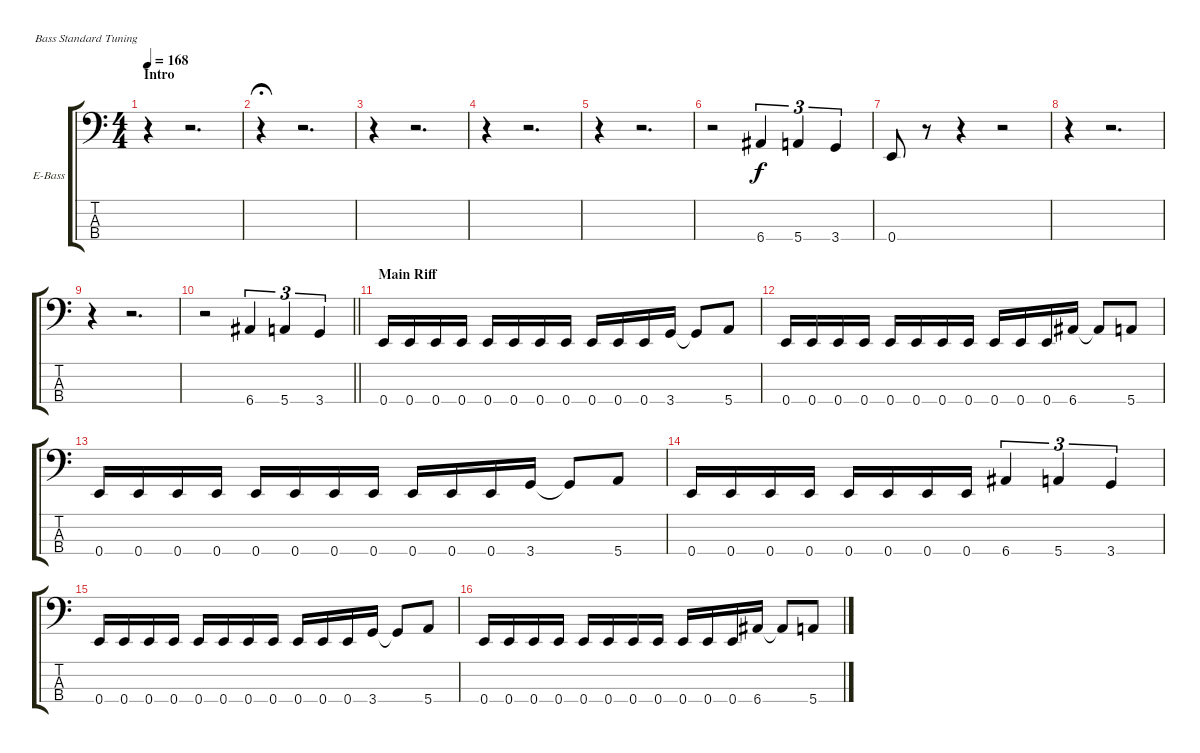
\bracketExtendMode groupsimilarinstruments
\firstSystemTrackNameOrientation horizontal
\otherSystemsTrackNameOrientation horizontal
\track ("Bass" "E-Bass") {instrument electricbasspick}
\staff {score tabs}
\tuning (G2 D2 A1 E1)
\ts (4 4)
\beaming (8 2 2 2 2)
\section ("" "Intro")
\tempo 168
\clef f4
\ks c
r.4{dy f instrument electricbasspick} r.2{d} |
r.4{fermata (medium 0.5)} r.2{d} |
r.4 r.2{d} |
r.4 r.2{d} |
r.4 r.2{d} |
r.2 6.4.4{tu (3 2)} 5.4.4{tu (3 2)} 3.4.4{tu (3 2)} |
0.4.8 r.8 r.4 r.2 |
r.4 r.2{d} |
r.4 r.2{d} |
\barLineRight lightlight
r.2 6.4.4{tu (3 2)} 5.4.4{tu (3 2)} 3.4.4{tu (3 2)} |
\section ("" "Main Riff")
0.4.16 0.4.16 0.4.16 0.4.16 0.4.16 0.4.16 0.4.16 0.4.16 0.4.16 0.4.16 0.4.16 3.4.16 3.4{t}.8 5.4.8 |
0.4.16 0.4.16 0.4.16 0.4.16 0.4.16 0.4.16 0.4.16 0.4.16 0.4.16 0.4.16 0.4.16 6.4.16 6.4{t}.8 5.4.8 |
0.4.16 0.4.16 0.4.16 0.4.16 0.4.16 0.4.16 0.4.16 0.4.16 0.4.16 0.4.16 0.4.16 3.4.16 3.4{t}.8 5.4.8 |
0.4.16 0.4.16 0.4.16 0.4.16 0.4.16 0.4.16 0.4.16 0.4.16 6.4.4{tu (3 2)} 5.4.4{tu (3 2)} 3.4.4{tu (3 2)} |
0.4.16 0.4.16 0.4.16 0.4.16 0.4.16 0.4.16 0.4.16 0.4.16 0.4.16 0.4.16 0.4.16 3.4.16 3.4{t}.8 5.4.8 |
0.4.16 0.4.16 0.4.16 0.4.16 0.4.16 0.4.16 0.4.16 0.4.16 0.4.16 0.4.16 0.4.16 6.4.16 6.4{t}.8 5.4.8
